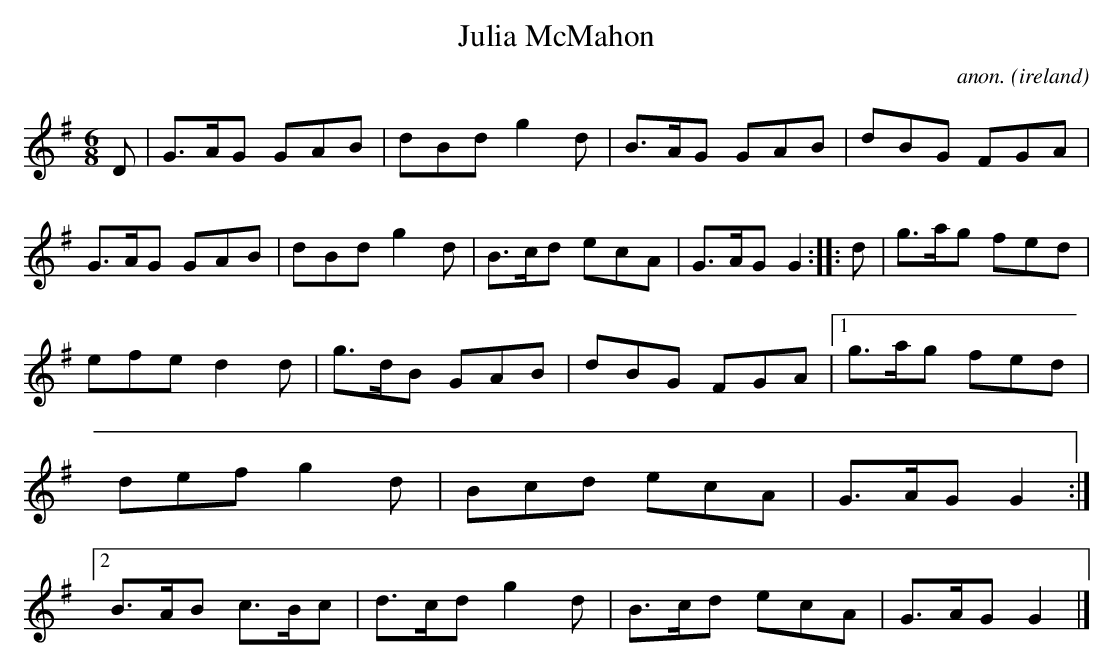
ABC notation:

X:1
T:Julia McMahon
O:ireland
C:anon.
M:6/8
L:1/8
K:G
D|G>AG GAB|dBd g2d|B>AG GAB|dBG FGA|G>AG GAB|dBd g2d|B>cd ecA|G>AG G2::d|g>ag fed|
efe d2d|g>dB GAB|dBG FGA|[1 g>ag fed|def g2d|Bcd ecA|G>AG G2:|[2 B>AB c>Bc|d>cd g2d|B>cd ecA|G>AG G2|]
